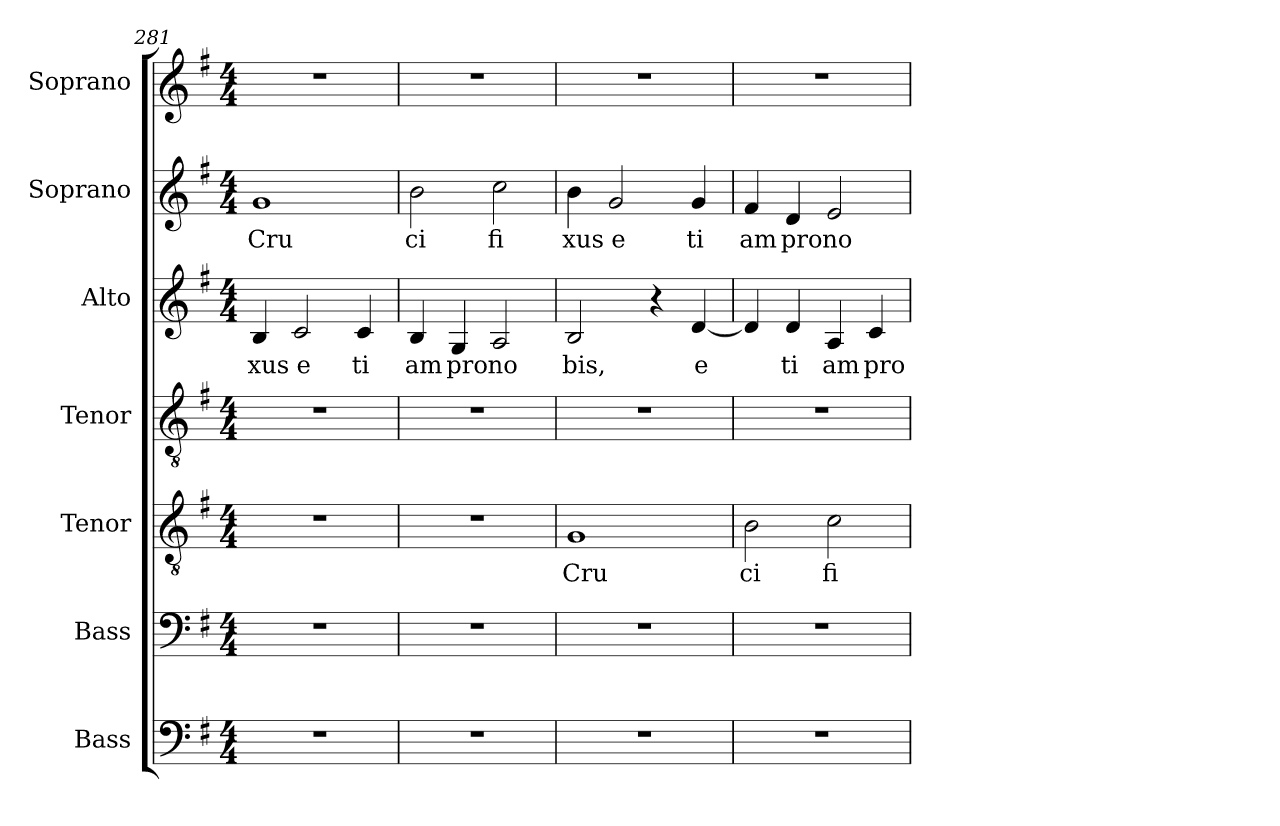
**kern	**kern	**kern	**text	**kern	**kern	**text	**kern	**text	**kern
*part7	*part6	*part5	*part5	*part4	*part3	*part3	*part2	*part2	*part1
*staff7	*staff6	*staff5	*staff5	*staff4	*staff3	*staff3	*staff2	*staff2	*staff1
*I"Bass	*I"Bass	*I"Tenor	*	*I"Tenor	*I"Alto	*	*I"Soprano	*	*I"Soprano
*I'B.	*I'B.	*I'T.	*	*I'T.	*I'A.	*	*I'S.	*	*I'S.
*clefF4	*clefF4	*clefGv2	*	*clefGv2	*clefG2	*	*clefG2	*	*clefG2
*	*	*ITrd7c12	*	*ITrd7c12	*	*	*	*	*
*k[f#]	*k[f#]	*k[f#]	*	*k[f#]	*k[f#]	*	*k[f#]	*	*k[f#]
*G:	*G:	*G:	*	*G:	*G:	*	*G:	*	*G:
*M4/4	*M4/4	*M4/4	*	*M4/4	*M4/4	*	*M4/4	*	*M4/4
=281	=281	=281	=281	=281	=281	=281	=281	=281	=281
!	!	!	!	!	!	!LO:LY:b:color=#000000	!	!	!
!	!	!	!	!	!	!	!	!LO:LY:b:color=#000000	!
1r	1r	1r	.	1r	4Bi/	xus	1gi	Cru	1r
!	!	!	!	!	!	!LO:LY:b:color=#000000	!	!	!
.	.	.	.	.	2ci/	e	.	.	.
!	!	!	!	!	!	!LO:LY:b:color=#000000	!	!	!
.	.	.	.	.	4ci/	ti	.	.	.
=282	=282	=282	=282	=282	=282	=282	=282	=282	=282
!	!	!	!	!	!	!LO:LY:b:color=#000000	!	!	!
!	!	!	!	!	!	!	!	!LO:LY:b:color=#000000	!
1r	1r	1r	.	1r	4Bi/	am	2bi\	ci	1r
!	!	!	!	!	!	!LO:LY:b:color=#000000	!	!	!
.	.	.	.	.	4Gi/	pro	.	.	.
!	!	!	!	!	!	!LO:LY:b:color=#000000	!	!	!
!	!	!	!	!	!	!	!	!LO:LY:b:color=#000000	!
.	.	.	.	.	2Ai/	no	2cci\	fi	.
=283	=283	=283	=283	=283	=283	=283	=283	=283	=283
!	!	!	!LO:LY:b:color=#000000	!	!	!	!	!	!
!	!	!	!	!	!	!LO:LY:b:color=#000000	!	!	!
!	!	!	!	!	!	!	!	!LO:LY:b:color=#000000	!
1r	1r	1GGi	Cru	1r	2Bi/	bis,	4bi\	xus	1r
!	!	!	!	!	!	!	!	!LO:LY:b:color=#000000	!
.	.	.	.	.	.	.	2gi/	e	.
.	.	.	.	.	4r	.	.	.	.
!	!	!	!	!	!	!LO:LY:b:color=#000000	!	!	!
!	!	!	!	!	!	!	!	!LO:LY:b:color=#000000	!
.	.	.	.	.	[4di/	e	4gi/	ti	.
=284	=284	=284	=284	=284	=284	=284	=284	=284	=284
!	!	!	!LO:LY:b:color=#000000	!	!	!	!	!	!
!	!	!	!	!	!	!	!	!LO:LY:b:color=#000000	!
1r	1r	2BBi\	ci	1r	4di/]	.	4f#i/	am	1r
!	!	!	!	!	!	!LO:LY:b:color=#000000	!	!	!
!	!	!	!	!	!	!	!	!LO:LY:b:color=#000000	!
.	.	.	.	.	4di/	ti	4di/	pro	.
!	!	!	!LO:LY:b:color=#000000	!	!	!	!	!	!
!	!	!	!	!	!	!LO:LY:b:color=#000000	!	!	!
!	!	!	!	!	!	!	!	!LO:LY:b:color=#000000	!
.	.	2Ci\	fi	.	4Ai/	am	2ei/	no	.
!	!	!	!	!	!	!LO:LY:b:color=#000000	!	!	!
.	.	.	.	.	4ci/	pro	.	.	.
=	=	=	=	=	=	=	=	=	=
*-	*-	*-	*-	*-	*-	*-	*-	*-	*-
